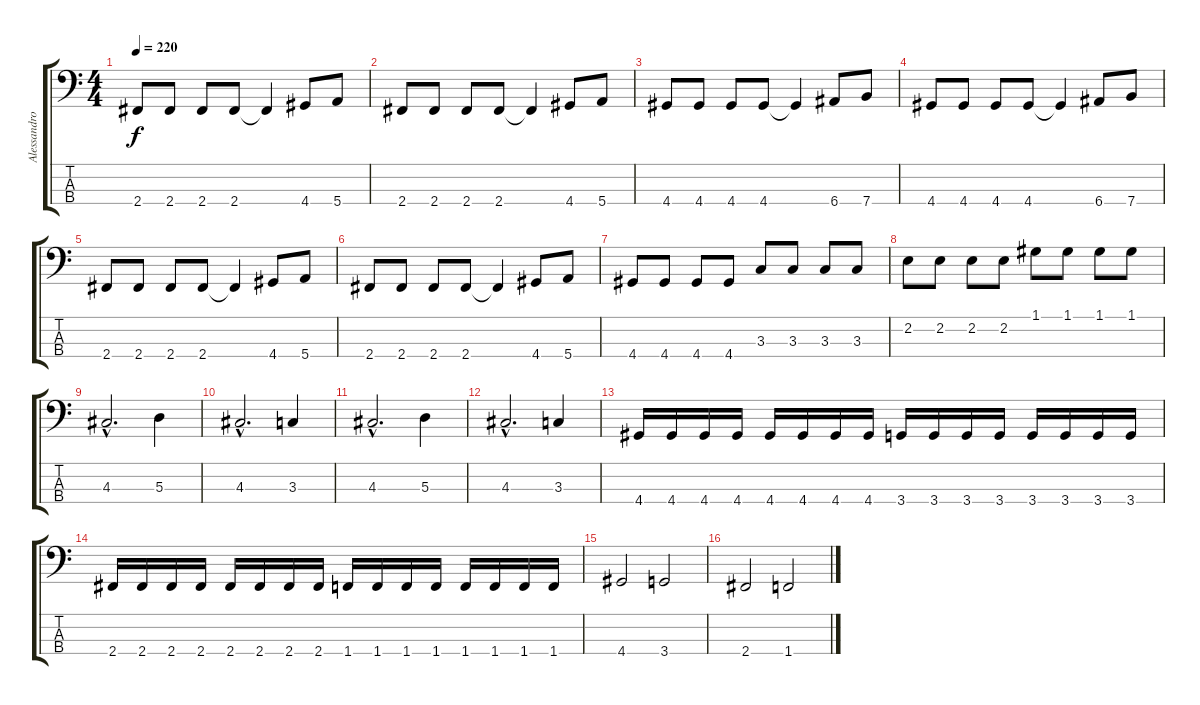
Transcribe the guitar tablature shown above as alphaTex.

\track ("Alessandro Lotta" "Alessandro") {instrument electricbassfinger}
\staff {score tabs}
\tuning (G2 D2 A1 E1) {hide}
\ts (4 4)
\tempo 220
\clef f4
\ks c
2.4.8{dy f} 2.4.8 2.4.8 2.4.8 2.4{t}.4 4.4.8 5.4.8 |
2.4.8 2.4.8 2.4.8 2.4.8 2.4{t}.4 4.4.8 5.4.8 |
4.4.8 4.4.8 4.4.8 4.4.8 4.4{t}.4 6.4.8 7.4.8 |
4.4.8 4.4.8 4.4.8 4.4.8 4.4{t}.4 6.4.8 7.4.8 |
2.4.8 2.4.8 2.4.8 2.4.8 2.4{t}.4 4.4.8 5.4.8 |
2.4.8 2.4.8 2.4.8 2.4.8 2.4{t}.4 4.4.8 5.4.8 |
4.4.8 4.4.8 4.4.8 4.4.8 3.3.8 3.3.8 3.3.8 3.3.8 |
2.2.8 2.2.8 2.2.8 2.2.8 1.1.8 1.1.8 1.1.8 1.1.8 |
4.3{hac}.2{d} 5.3.4 |
4.3{hac}.2{d} 3.3.4 |
4.3{hac}.2{d} 5.3.4 |
4.3{hac}.2{d} 3.3.4 |
4.4.16{volume 14} 4.4.16 4.4.16 4.4.16 4.4.16 4.4.16 4.4.16 4.4.16 3.4.16 3.4.16 3.4.16 3.4.16 3.4.16 3.4.16 3.4.16 3.4.16 |
2.4.16 2.4.16 2.4.16 2.4.16 2.4.16 2.4.16 2.4.16 2.4.16 1.4.16 1.4.16 1.4.16 1.4.16 1.4.16 1.4.16 1.4.16 1.4.16 |
4.4.2 3.4.2 |
2.4.2 1.4.2
